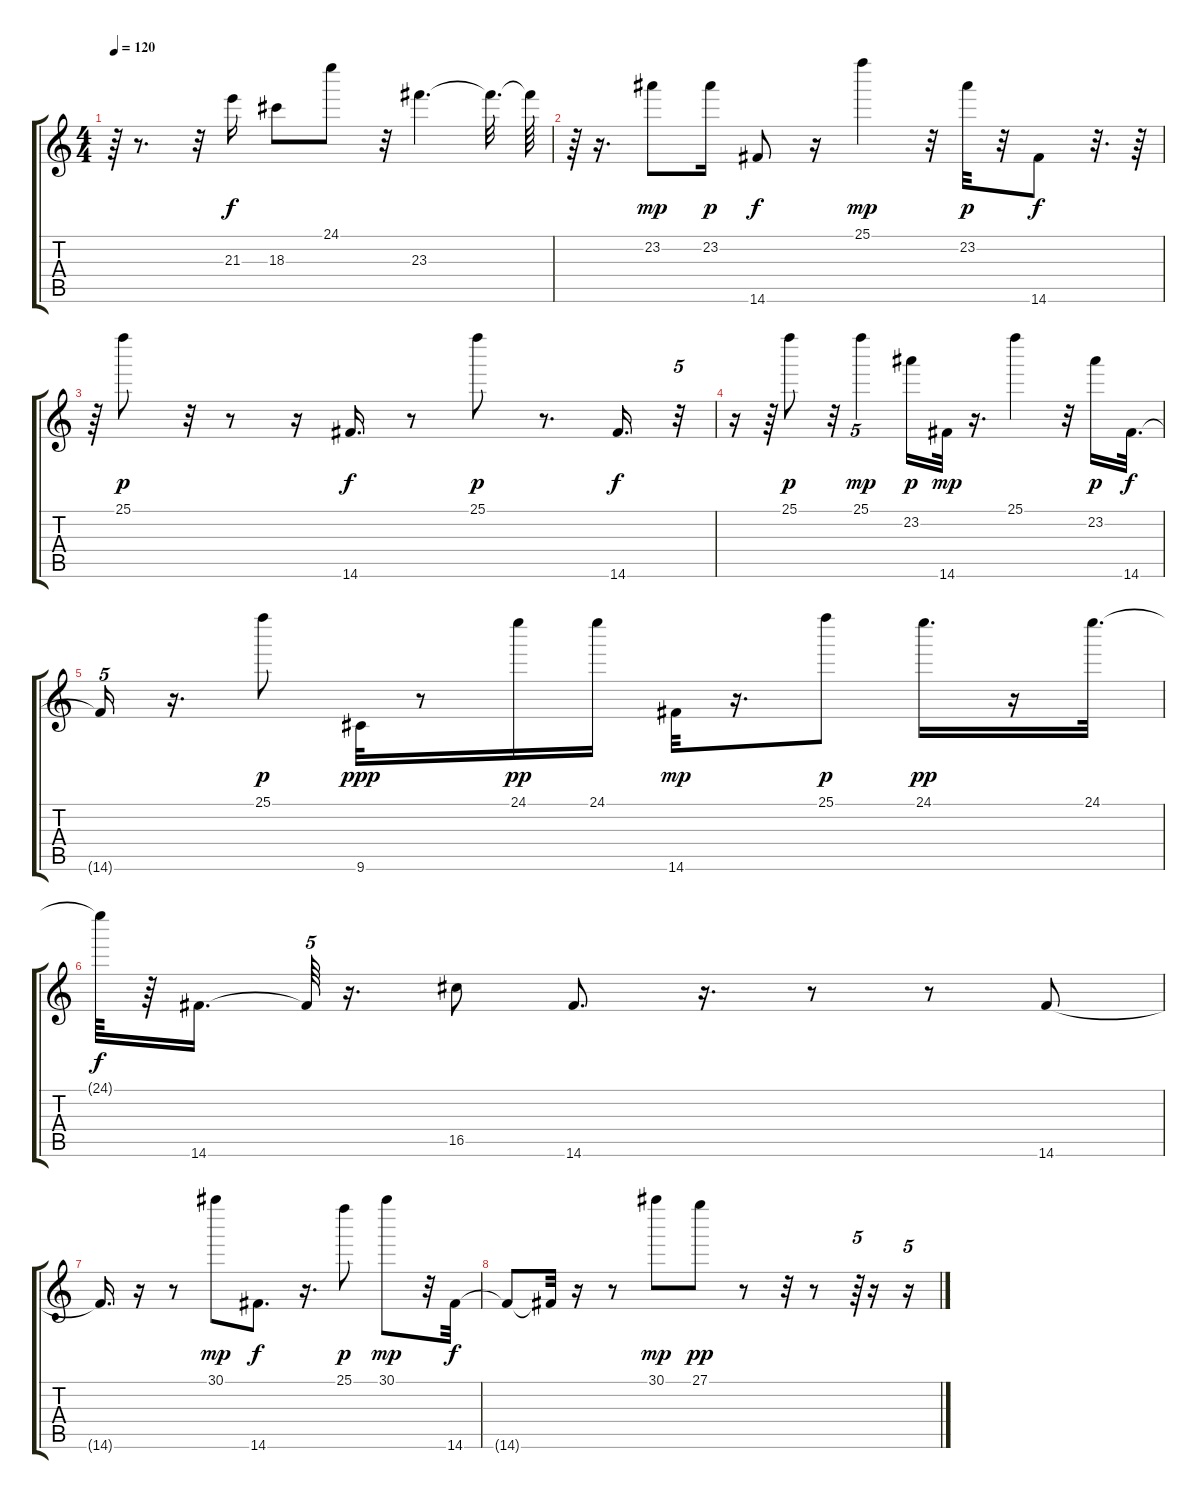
\track "" {instrument acousticguitarsteel}
\staff {score tabs}
\tuning (E4 B3 G3 D3 A2 E2) {hide}
\ts (4 4)
\tempo 120
\clef g2
\ks c
r.64{dy f} r.8{d} r.32 21.3.16 18.3.8 24.1.8 r.32 23.3.4{d} 23.3{t}.32{d} 23.3{t}.64 |
r.64 r.16{d} 23.2.8{dy mp} 23.2.16{dy p} 14.6.8{dy f} r.16 25.1.4{dy mp} r.32 23.2.32{dy p} r.32 14.6.8{dy f} r.32{d} r.64 |
r.64 25.1.8{dy p} r.32 r.8 r.16 14.6.16{d dy f} r.8 25.1.8{dy p} r.8{d} 14.6.16{d dy f} r.32{tu (5 4)} |
r.16 r.64 25.1.8{dy p} r.32 25.1.4{tu (5 4) dy mp} 23.2.16{dy p} 14.6.32{dy mp} r.16{d} 25.1.4 r.32 23.2.16{dy p} 14.6.32{d dy f} |
14.6{t}.16{tu (5 4)} r.16{d} 25.1.8{dy p} 9.6.32{dy ppp} r.8 24.1.16{dy pp} 24.1.16 14.6.32{dy mp} r.16{d} 25.1.8{dy p} 24.1.16{d dy pp} r.16 24.1.32{d} |
24.1{t}.64{dy f} r.64 14.6.16{d} 14.6{t}.64{tu (5 4)} r.16{d} 16.5.8 14.6.8{d} r.16{d} r.8 r.8 14.6.8 |
14.6{t}.16{d} r.16 r.8 30.1.8{dy mp} 14.6.8{d dy f} r.16{d} 25.1.8{dy p} 30.1.8{dy mp} r.32 14.6.32{dy f} |
14.6{t}.8 14.6{t}.32 r.16 r.8 30.1.8{dy mp} 27.1.8{dy pp} r.8 r.32 r.8 r.64{tu (5 4)} r.16 r.16{tu (5 4)}
